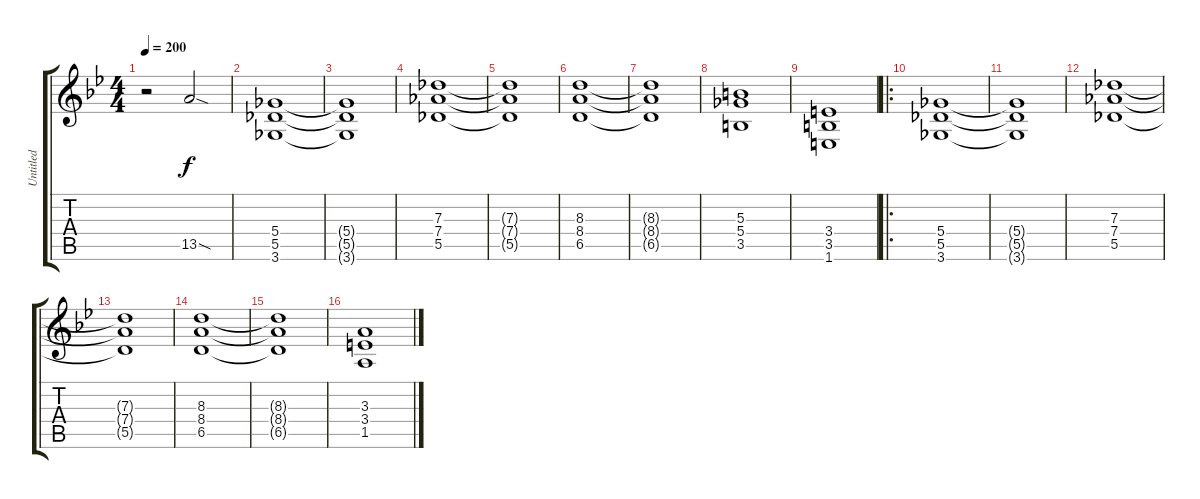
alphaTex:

\track ("Untitled" "Untitled") {instrument distortionguitar}
\staff {score tabs}
\tuning (Eb4 Bb3 Gb3 Db3 Ab2 Eb2) {hide}
\ts (4 4)
\tempo 200
\clef g2
\ks bb
r.2{dy f} 13.5{sod}.2 |
(5.4 5.5 3.6).1 |
(5.4{t} 5.5{t} 3.6{t}).1 |
(7.3 7.4 5.5).1 |
(7.3{t} 7.4{t} 5.5{t}).1 |
(8.3 8.4 6.5).1 |
(8.3{t} 8.4{t} 6.5{t}).1 |
(5.3 5.4 3.5).1 |
(3.4 3.5 1.6).1 |
\ro
(5.4 5.5 3.6).1 |
(5.4{t} 5.5{t} 3.6{t}).1 |
(7.3 7.4 5.5).1 |
(7.3{t} 7.4{t} 5.5{t}).1 |
(8.3 8.4 6.5).1 |
(8.3{t} 8.4{t} 6.5{t}).1 |
(3.3 3.4 1.5).1
